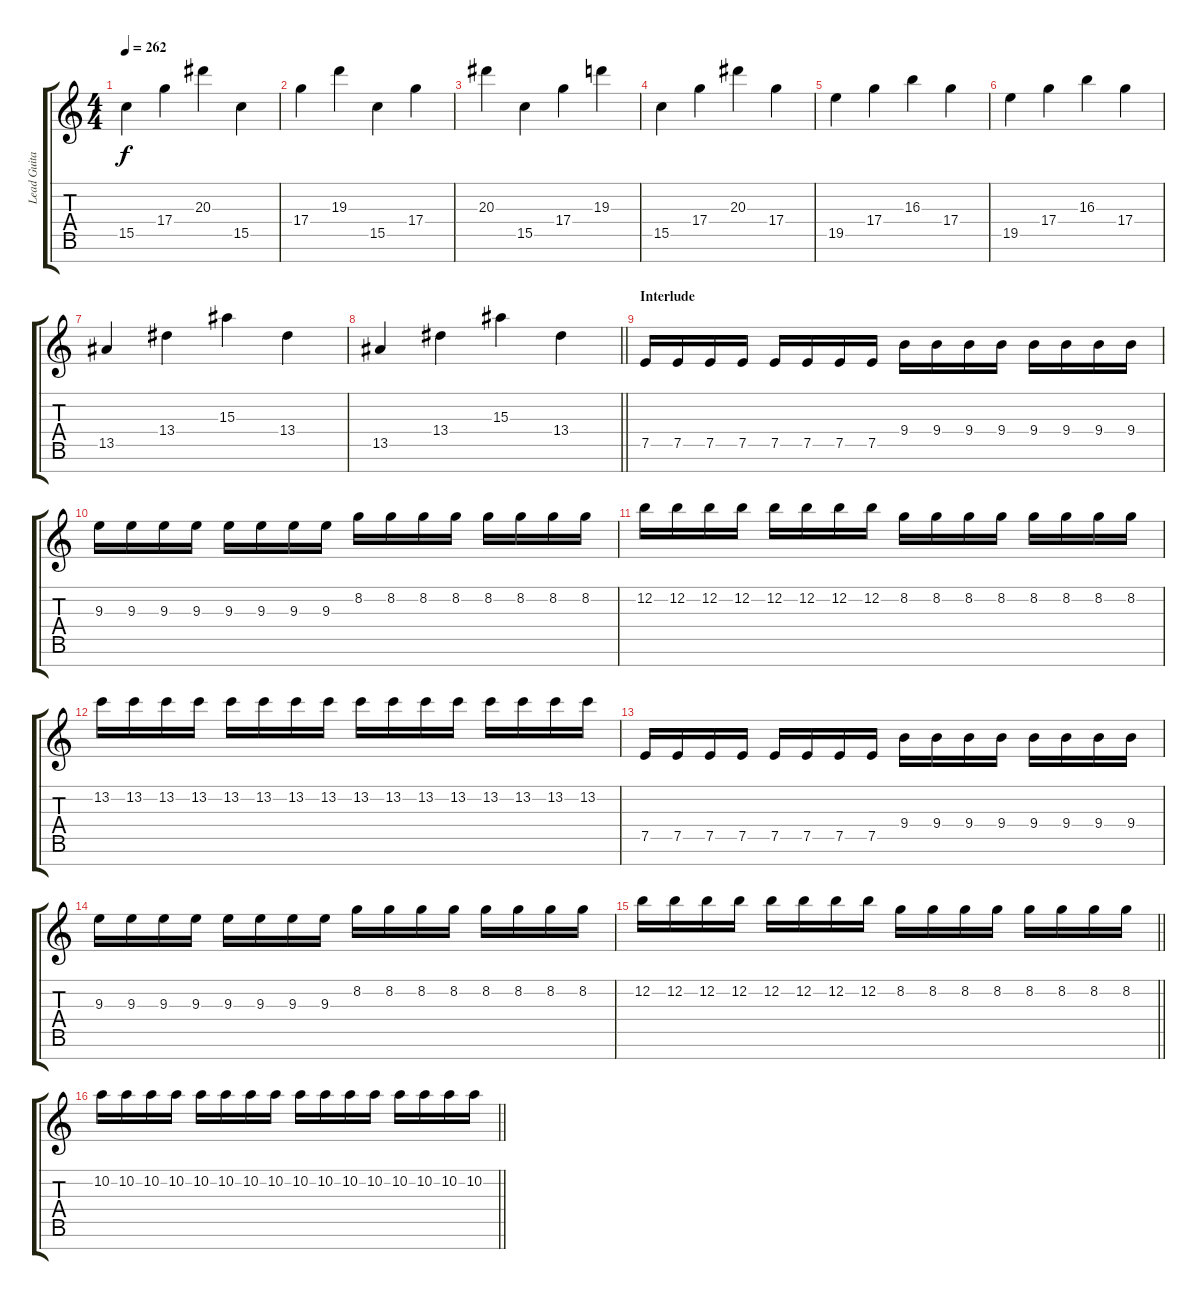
\track ("Lead Guitar" "Lead Guita") {instrument distortionguitar}
\staff {score tabs}
\tuning (E4 B3 G3 D3 A2 E2 B1) {hide}
\ts (4 4)
\tempo 262
\clef g2
\ks c
15.5.4{dy f} 17.4.4 20.3.4 15.5.4 |
17.4.4 19.3.4 15.5.4 17.4.4 |
20.3.4 15.5.4 17.4.4 19.3.4 |
15.5.4 17.4.4 20.3.4 17.4.4 |
19.5.4 17.4.4 16.3.4 17.4.4 |
19.5.4 17.4.4 16.3.4 17.4.4 |
13.5.4 13.4.4 15.3.4 13.4.4 |
\barLineRight lightlight
13.5.4 13.4.4 15.3.4 13.4.4 |
\section ("" "Interlude")
7.5.16 7.5.16 7.5.16 7.5.16 7.5.16 7.5.16 7.5.16 7.5.16 9.4.16 9.4.16 9.4.16 9.4.16 9.4.16 9.4.16 9.4.16 9.4.16 |
9.3.16 9.3.16 9.3.16 9.3.16 9.3.16 9.3.16 9.3.16 9.3.16 8.2.16 8.2.16 8.2.16 8.2.16 8.2.16 8.2.16 8.2.16 8.2.16 |
12.2.16 12.2.16 12.2.16 12.2.16 12.2.16 12.2.16 12.2.16 12.2.16 8.2.16 8.2.16 8.2.16 8.2.16 8.2.16 8.2.16 8.2.16 8.2.16 |
13.2.16 13.2.16 13.2.16 13.2.16 13.2.16 13.2.16 13.2.16 13.2.16 13.2.16 13.2.16 13.2.16 13.2.16 13.2.16 13.2.16 13.2.16 13.2.16 |
7.5.16 7.5.16 7.5.16 7.5.16 7.5.16 7.5.16 7.5.16 7.5.16 9.4.16 9.4.16 9.4.16 9.4.16 9.4.16 9.4.16 9.4.16 9.4.16 |
9.3.16 9.3.16 9.3.16 9.3.16 9.3.16 9.3.16 9.3.16 9.3.16 8.2.16 8.2.16 8.2.16 8.2.16 8.2.16 8.2.16 8.2.16 8.2.16 |
\barLineRight lightlight
12.2.16 12.2.16 12.2.16 12.2.16 12.2.16 12.2.16 12.2.16 12.2.16 8.2.16 8.2.16 8.2.16 8.2.16 8.2.16 8.2.16 8.2.16 8.2.16 |
\barLineRight lightlight
10.2.16 10.2.16 10.2.16 10.2.16 10.2.16 10.2.16 10.2.16 10.2.16 10.2.16 10.2.16 10.2.16 10.2.16 10.2.16 10.2.16 10.2.16 10.2.16
